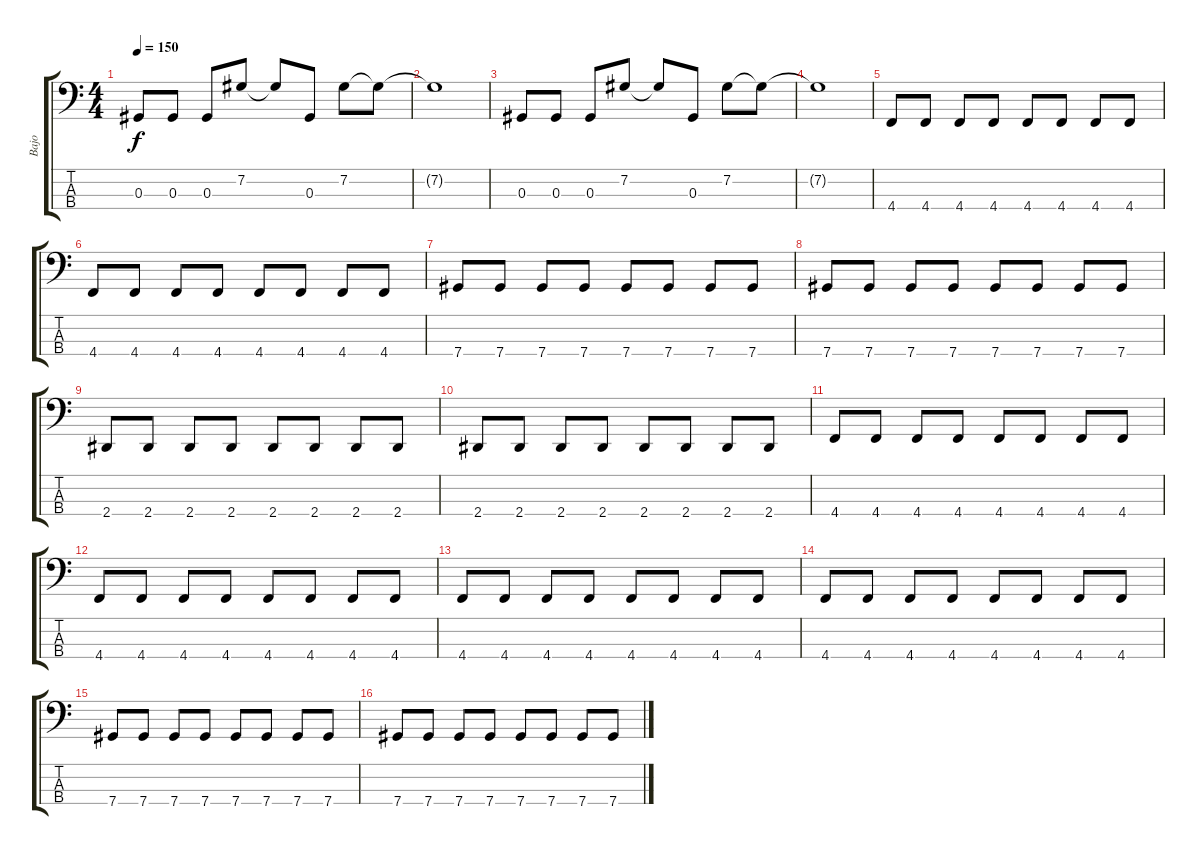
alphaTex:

\track ("Bajo" "Bajo") {instrument electricbassfinger}
\staff {score tabs}
\tuning (Gb2 Db2 Ab1 Db1) {hide}
\ts (4 4)
\tempo 150
\clef f4
\ks c
0.3.8{dy f} 0.3.8 0.3.8 7.2.8 7.2{t}.8 0.3.8 7.2.8 7.2{t}.8 |
7.2{t}.1 |
0.3.8 0.3.8 0.3.8 7.2.8 7.2{t}.8 0.3.8 7.2.8 7.2{t}.8 |
7.2{t}.1 |
4.4.8 4.4.8 4.4.8 4.4.8 4.4.8 4.4.8 4.4.8 4.4.8 |
4.4.8 4.4.8 4.4.8 4.4.8 4.4.8 4.4.8 4.4.8 4.4.8 |
7.4.8 7.4.8 7.4.8 7.4.8 7.4.8 7.4.8 7.4.8 7.4.8 |
7.4.8 7.4.8 7.4.8 7.4.8 7.4.8 7.4.8 7.4.8 7.4.8 |
2.4.8 2.4.8 2.4.8 2.4.8 2.4.8 2.4.8 2.4.8 2.4.8 |
2.4.8 2.4.8 2.4.8 2.4.8 2.4.8 2.4.8 2.4.8 2.4.8 |
4.4.8 4.4.8 4.4.8 4.4.8 4.4.8 4.4.8 4.4.8 4.4.8 |
4.4.8 4.4.8 4.4.8 4.4.8 4.4.8 4.4.8 4.4.8 4.4.8 |
4.4.8 4.4.8 4.4.8 4.4.8 4.4.8 4.4.8 4.4.8 4.4.8 |
4.4.8 4.4.8 4.4.8 4.4.8 4.4.8 4.4.8 4.4.8 4.4.8 |
7.4.8 7.4.8 7.4.8 7.4.8 7.4.8 7.4.8 7.4.8 7.4.8 |
7.4.8 7.4.8 7.4.8 7.4.8 7.4.8 7.4.8 7.4.8 7.4.8
